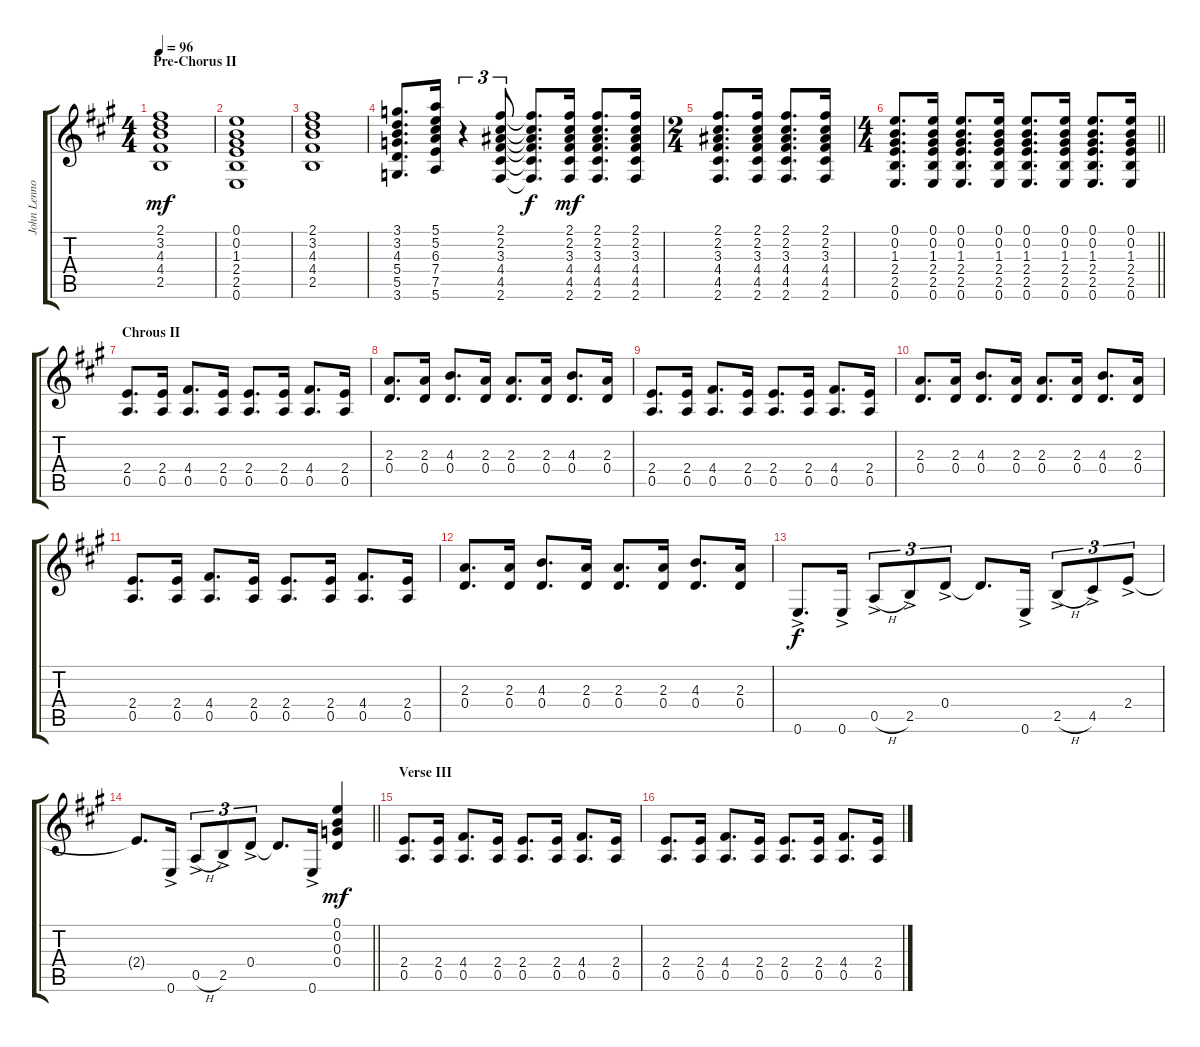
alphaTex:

\track ("John Lennon - Acoustic Guitar" "John Lenno") {instrument acousticguitarsteel}
\staff {score tabs}
\tuning (E4 B3 G3 D3 A2 E2) {hide}
\ts (4 4)
\section ("" "Pre-Chorus II")
\tempo 96
\clef g2
\ks a
(2.1 3.2 4.3 4.4 2.5).1{dy mf volume 9} |
(0.1 0.2 1.3 2.4 2.5 0.6).1 |
(2.1 3.2 4.3 4.4 2.5).1 |
(3.1 3.2 4.3 5.4 5.5 3.6).8{d} (5.1 5.2 6.3 7.4 7.5 5.6).16 r.4{tu (3 2)} (2.1 2.2 3.3 4.4 4.5 2.6).8{tu (3 2)} (2.1{t} 2.2{t} 3.3{t} 4.4{t} 4.5{t} 2.6{t}).8{d dy f} (2.1 2.2 3.3 4.4 4.5 2.6).16{dy mf} (2.1 2.2 3.3 4.4 4.5 2.6).8{d} (2.1 2.2 3.3 4.4 4.5 2.6).16 |
\ts (2 4)
(2.1 2.2 3.3 4.4 4.5 2.6).8{d} (2.1 2.2 3.3 4.4 4.5 2.6).16 (2.1 2.2 3.3 4.4 4.5 2.6).8{d} (2.1 2.2 3.3 4.4 4.5 2.6).16 |
\ts (4 4)
\barLineRight lightlight
(0.1 0.2 1.3 2.4 2.5 0.6).8{d} (0.1 0.2 1.3 2.4 2.5 0.6).16 (0.1 0.2 1.3 2.4 2.5 0.6).8{d} (0.1 0.2 1.3 2.4 2.5 0.6).16 (0.1 0.2 1.3 2.4 2.5 0.6).8{d} (0.1 0.2 1.3 2.4 2.5 0.6).16 (0.1 0.2 1.3 2.4 2.5 0.6).8{d} (0.1 0.2 1.3 2.4 2.5 0.6).16 |
\section ("" "Chrous II")
(2.4 0.5).8{d volume 11} (2.4 0.5).16 (4.4 0.5).8{d} (2.4 0.5).16 (2.4 0.5).8{d} (2.4 0.5).16 (4.4 0.5).8{d} (2.4 0.5).16 |
(2.3 0.4).8{d} (2.3 0.4).16 (4.3 0.4).8{d} (2.3 0.4).16 (2.3 0.4).8{d} (2.3 0.4).16 (4.3 0.4).8{d} (2.3 0.4).16 |
(2.4 0.5).8{d} (2.4 0.5).16 (4.4 0.5).8{d} (2.4 0.5).16 (2.4 0.5).8{d} (2.4 0.5).16 (4.4 0.5).8{d} (2.4 0.5).16 |
(2.3 0.4).8{d} (2.3 0.4).16 (4.3 0.4).8{d} (2.3 0.4).16 (2.3 0.4).8{d} (2.3 0.4).16 (4.3 0.4).8{d} (2.3 0.4).16 |
(2.4 0.5).8{d} (2.4 0.5).16 (4.4 0.5).8{d} (2.4 0.5).16 (2.4 0.5).8{d} (2.4 0.5).16 (4.4 0.5).8{d} (2.4 0.5).16 |
(2.3 0.4).8{d} (2.3 0.4).16 (4.3 0.4).8{d} (2.3 0.4).16 (2.3 0.4).8{d} (2.3 0.4).16 (4.3 0.4).8{d} (2.3 0.4).16 |
0.6{ac}.8{d dy f} 0.6{ac}.16 0.5{h ac}.8{tu (3 2)} 2.5{ac}.8{tu (3 2)} 0.4{ac}.8{tu (3 2)} 0.4{t}.8{d} 0.6{ac}.16 2.5{h ac}.8{tu (3 2)} 4.5{ac}.8{tu (3 2)} 2.4{ac}.8{tu (3 2)} |
\barLineRight lightlight
2.4{t}.8{d} 0.6{ac}.16 0.5{h ac}.8{tu (3 2)} 2.5{ac}.8{tu (3 2)} 0.4{ac}.8{tu (3 2)} 0.4{t}.8{d} 0.6{ac}.16 (0.1 0.2 0.3 0.4).4{dy mf} |
\section ("" "Verse III")
(2.4 0.5).8{d} (2.4 0.5).16 (4.4 0.5).8{d} (2.4 0.5).16 (2.4 0.5).8{d} (2.4 0.5).16 (4.4 0.5).8{d} (2.4 0.5).16 |
(2.4 0.5).8{d} (2.4 0.5).16 (4.4 0.5).8{d} (2.4 0.5).16 (2.4 0.5).8{d} (2.4 0.5).16 (4.4 0.5).8{d} (2.4 0.5).16
